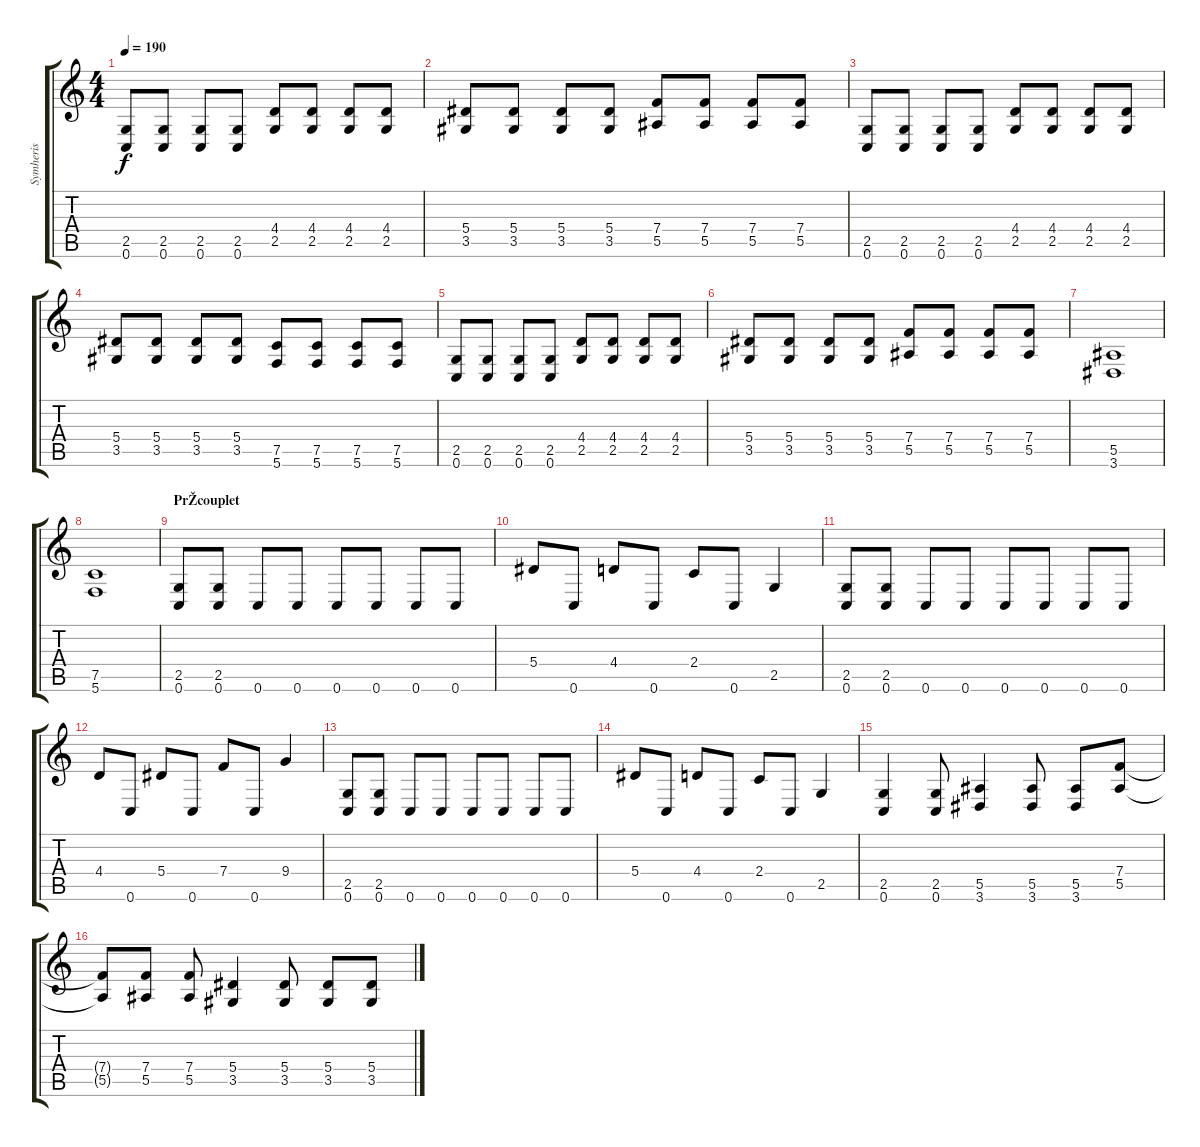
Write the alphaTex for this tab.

\track ("Symheris" "Symheris") {instrument distortionguitar}
\staff {score tabs}
\tuning (C4 G3 Eb3 Bb2 F2 C2) {hide}
\ts (4 4)
\tempo 190
\clef g2
\ks c
(2.5 0.6).8{dy f} (2.5 0.6).8 (2.5 0.6).8 (2.5 0.6).8 (4.4 2.5).8 (4.4 2.5).8 (4.4 2.5).8 (4.4 2.5).8 |
(5.4 3.5).8 (5.4 3.5).8 (5.4 3.5).8 (5.4 3.5).8 (7.4 5.5).8 (7.4 5.5).8 (7.4 5.5).8 (7.4 5.5).8 |
(2.5 0.6).8 (2.5 0.6).8 (2.5 0.6).8 (2.5 0.6).8 (4.4 2.5).8 (4.4 2.5).8 (4.4 2.5).8 (4.4 2.5).8 |
(5.4 3.5).8 (5.4 3.5).8 (5.4 3.5).8 (5.4 3.5).8 (7.5 5.6).8 (7.5 5.6).8 (7.5 5.6).8 (7.5 5.6).8 |
(2.5 0.6).8 (2.5 0.6).8 (2.5 0.6).8 (2.5 0.6).8 (4.4 2.5).8 (4.4 2.5).8 (4.4 2.5).8 (4.4 2.5).8 |
(5.4 3.5).8 (5.4 3.5).8 (5.4 3.5).8 (5.4 3.5).8 (7.4 5.5).8 (7.4 5.5).8 (7.4 5.5).8 (7.4 5.5).8 |
(5.5 3.6).1 |
(7.5 5.6).1 |
\section ("" "PrŽcouplet")
(2.5 0.6).8 (2.5 0.6).8 0.6.8 0.6.8 0.6.8 0.6.8 0.6.8 0.6.8 |
5.4.8 0.6.8 4.4.8 0.6.8 2.4.8 0.6.8 2.5.4 |
(2.5 0.6).8 (2.5 0.6).8 0.6.8 0.6.8 0.6.8 0.6.8 0.6.8 0.6.8 |
4.4.8 0.6.8 5.4.8 0.6.8 7.4.8 0.6.8 9.4.4 |
(2.5 0.6).8 (2.5 0.6).8 0.6.8 0.6.8 0.6.8 0.6.8 0.6.8 0.6.8 |
5.4.8 0.6.8 4.4.8 0.6.8 2.4.8 0.6.8 2.5.4 |
(2.5 0.6).4 (2.5 0.6).8 (5.5 3.6).4 (5.5 3.6).8 (5.5 3.6).8 (7.4 5.5).8 |
(7.4{t} 5.5{t}).8 (7.4 5.5).8 (7.4 5.5).8 (5.4 3.5).4 (5.4 3.5).8 (5.4 3.5).8 (5.4 3.5).8
